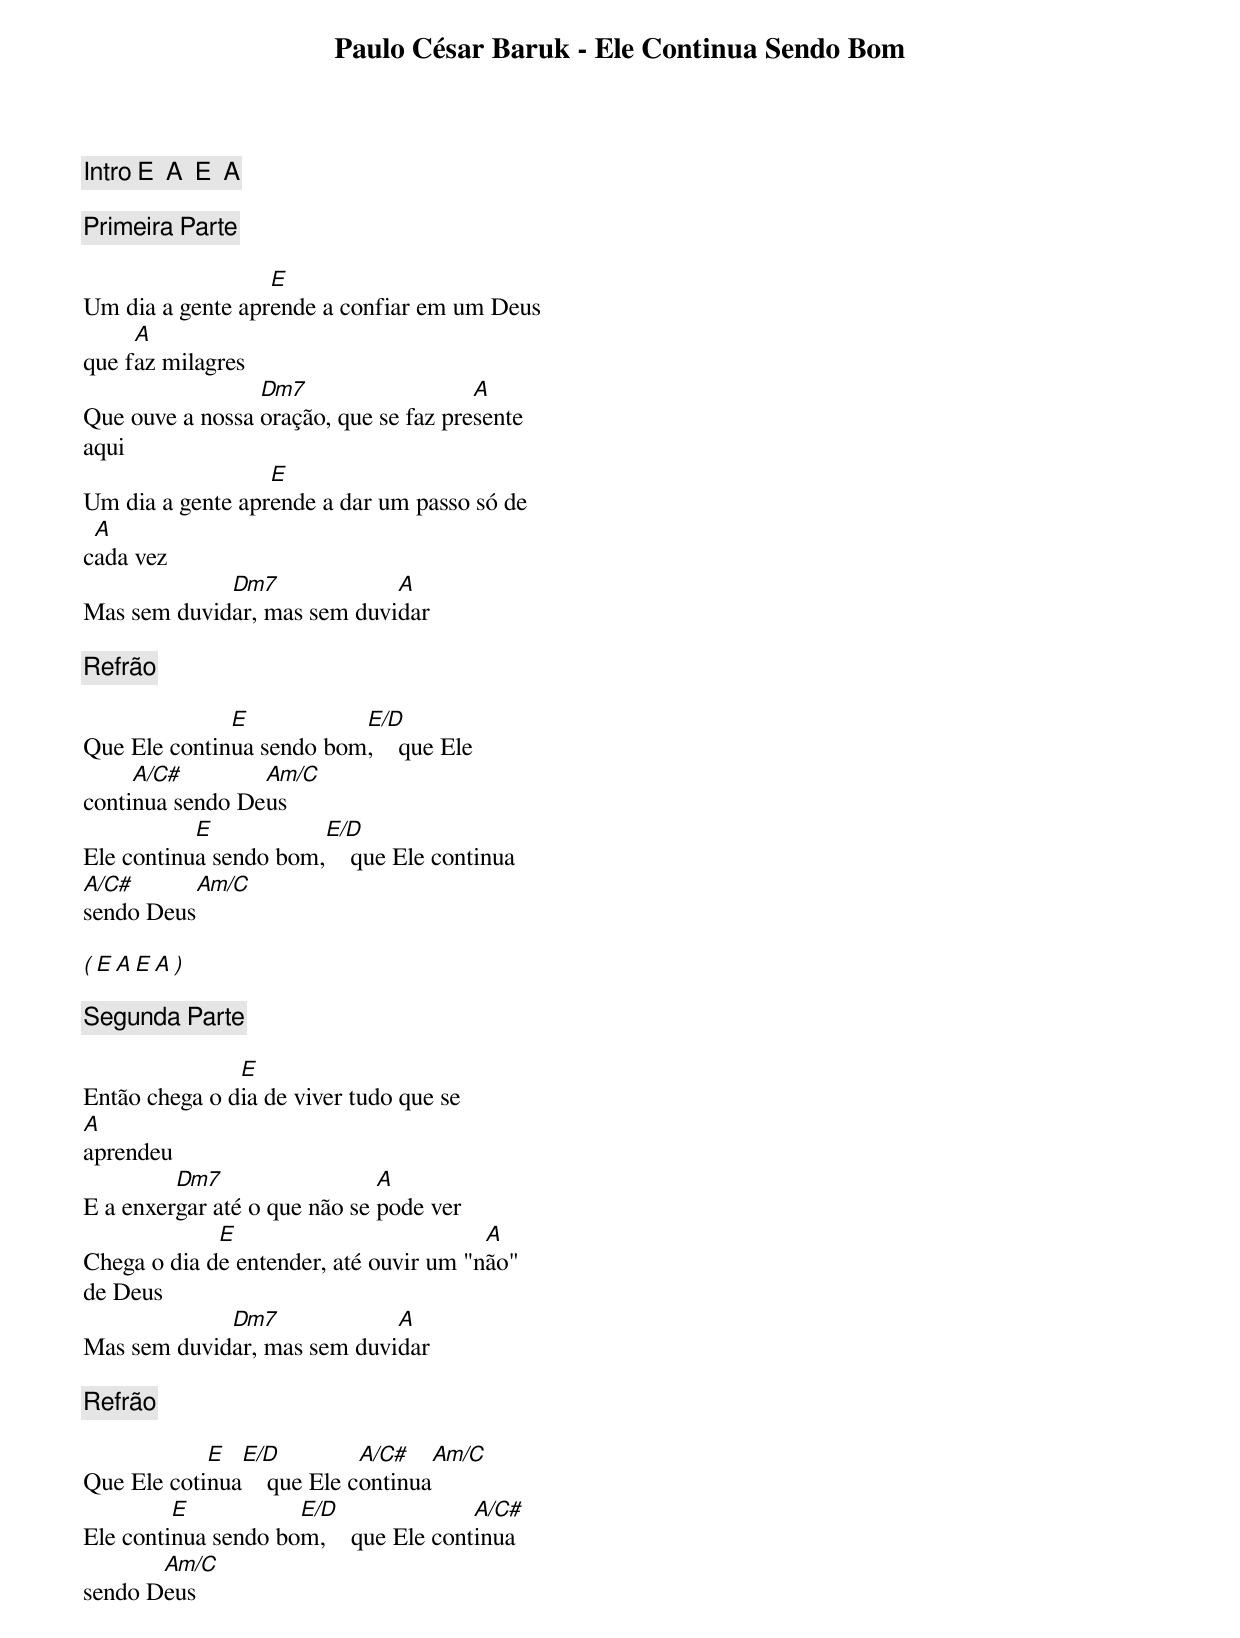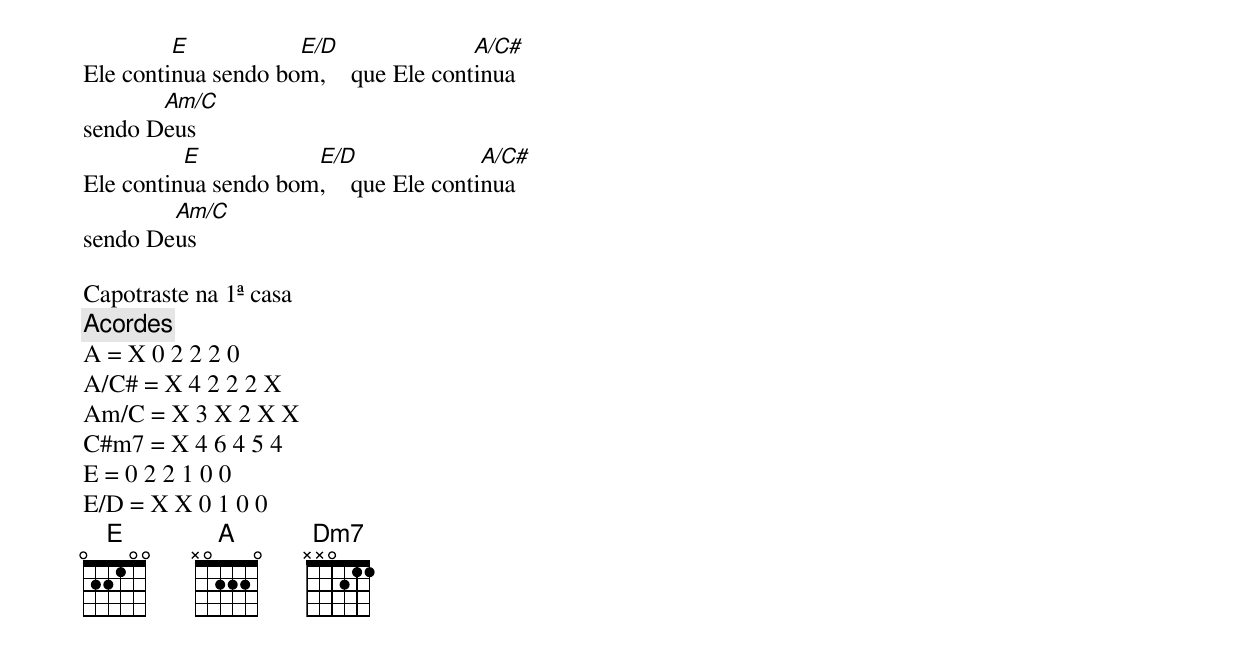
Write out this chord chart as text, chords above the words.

Paulo César Baruk - Ele Continua Sendo Bom

[Intro] E  A  E  A

[Primeira Parte]

                  E
Um dia a gente aprende a confiar em um Deus
     A
que faz milagres
                 Dm7                   A
Que ouve a nossa oração, que se faz presente
aqui
                  E
Um dia a gente aprende a dar um passo só de
 A
cada vez
             Dm7             A
Mas sem duvidar, mas sem duvidar

[Refrão]

              E           E/D
Que Ele continua sendo bom,    que Ele
     A/C#        Am/C
continua sendo Deus
           E           E/D
Ele continua sendo bom,    que Ele continua
A/C#        Am/C
sendo Deus

( E  A  E  A )

[Segunda Parte]

               E
Então chega o dia de viver tudo que se
A
aprendeu
         Dm7                  A
E a enxergar até o que não se pode ver
             E                          A
Chega o dia de entender, até ouvir um "não"
de Deus
             Dm7             A
Mas sem duvidar, mas sem duvidar

[Refrão]

            E  E/D          A/C#    Am/C
Que Ele cotinua    que Ele continua
         E           E/D               A/C#
Ele continua sendo bom,    que Ele continua
       Am/C
sendo Deus
         E           E/D               A/C#
Ele continua sendo bom,    que Ele continua
       Am/C
sendo Deus
          E           E/D               A/C#
Ele continua sendo bom,    que Ele continua
        Am/C
sendo Deus

Capotraste na 1ª casa
[Acordes]
A = X 0 2 2 2 0
A/C# = X 4 2 2 2 X
Am/C = X 3 X 2 X X
C#m7 = X 4 6 4 5 4
E = 0 2 2 1 0 0
E/D = X X 0 1 0 0
